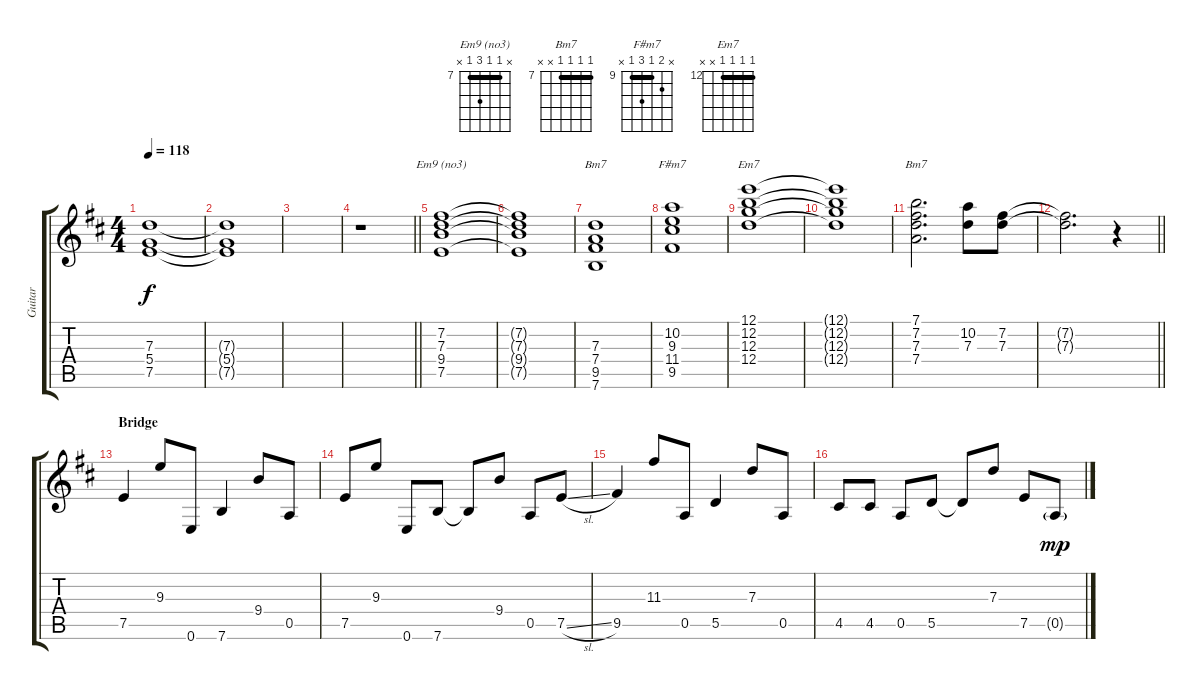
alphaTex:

\track ("Guitar" "Guitar") {instrument electricguitarjazz}
\staff {score tabs}
\tuning (E4 B3 G3 D3 A2 E2) {hide}
\chord ("Em9 (no3)" x 7 7 9 7 x) {firstfret 7 barre 7}
\chord ("Bm7" x x 7 7 9 7) {firstfret 7 barre 7}
\chord ("F#m7" x 10 9 11 9 x) {firstfret 9 barre 9}
\chord ("Em7" 12 12 12 12 x x) {firstfret 12 barre 12}
\chord ("Bm7" 7 7 7 7 x x) {firstfret 7 barre 7}
\ts (4 4)
\tempo 118
\clef g2
\ks bminor
(7.3{t} 5.4{t} 7.5{t}).1{dy f} |
(7.3{t} 5.4{t} 7.5{t}).1 |
|
\barLineRight lightlight
r.1 |
(7.2 7.3 9.4 7.5).1{ch "Em9 (no3)"} |
(7.2{t} 7.3{t} 9.4{t} 7.5{t}).1 |
(7.3 7.4 9.5 7.6).1{ch "Bm7"} |
(10.2 9.3 11.4 9.5).1{ch "F#m7"} |
(12.1 12.2 12.3 12.4).1{ch "Em7"} |
(12.1{t} 12.2{t} 12.3{t} 12.4{t}).1 |
(7.1 7.2 7.3 7.4).2{d ch "Bm7"} (10.2 7.3).8 (7.2 7.3).8 |
\barLineRight lightlight
(7.2{t} 7.3{t}).2{d} r.4 |
\section ("" "Bridge")
7.5.4 9.3.8 0.6.8 7.6.4 9.4.8 0.5.8 |
7.5.8 9.3.8 0.6.8 7.6.8 7.6{t}.8 9.4.8 0.5.8 7.5{sl}.8 |
9.5.4 11.3.8 0.5.8 5.5.4 7.3.8 0.5.8 |
4.5.8 4.5.8 0.5.8 5.5.8 5.5{t}.8 7.3.8 7.5.8 0.5{g}.8{dy mp}
